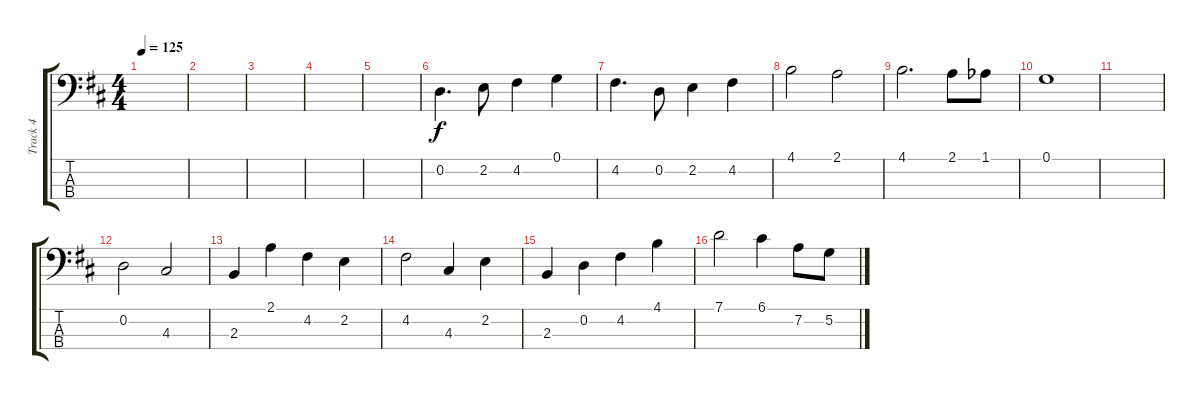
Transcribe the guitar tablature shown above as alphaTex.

\track ("Track 4" "Track 4") {instrument electricbassfinger}
\staff {score tabs}
\tuning (G2 D2 A1 E1) {hide}
\ts (4 4)
\tempo 125
\clef f4
\ks d
|
|
|
|
|
0.2.4{d} 2.2.8 4.2.4 0.1.4 |
4.2.4{d} 0.2.8 2.2.4 4.2.4 |
4.1.2 2.1.2 |
4.1.2{d} 2.1.8 1.1{acc b}.8 |
0.1.1 |
|
0.2.2 4.3.2 |
2.3.4 2.1.4 4.2.4 2.2.4 |
4.2.2 4.3.4 2.2.4 |
2.3.4 0.2.4 4.2.4 4.1.4 |
7.1.2 6.1.4 7.2.8 5.2.8
